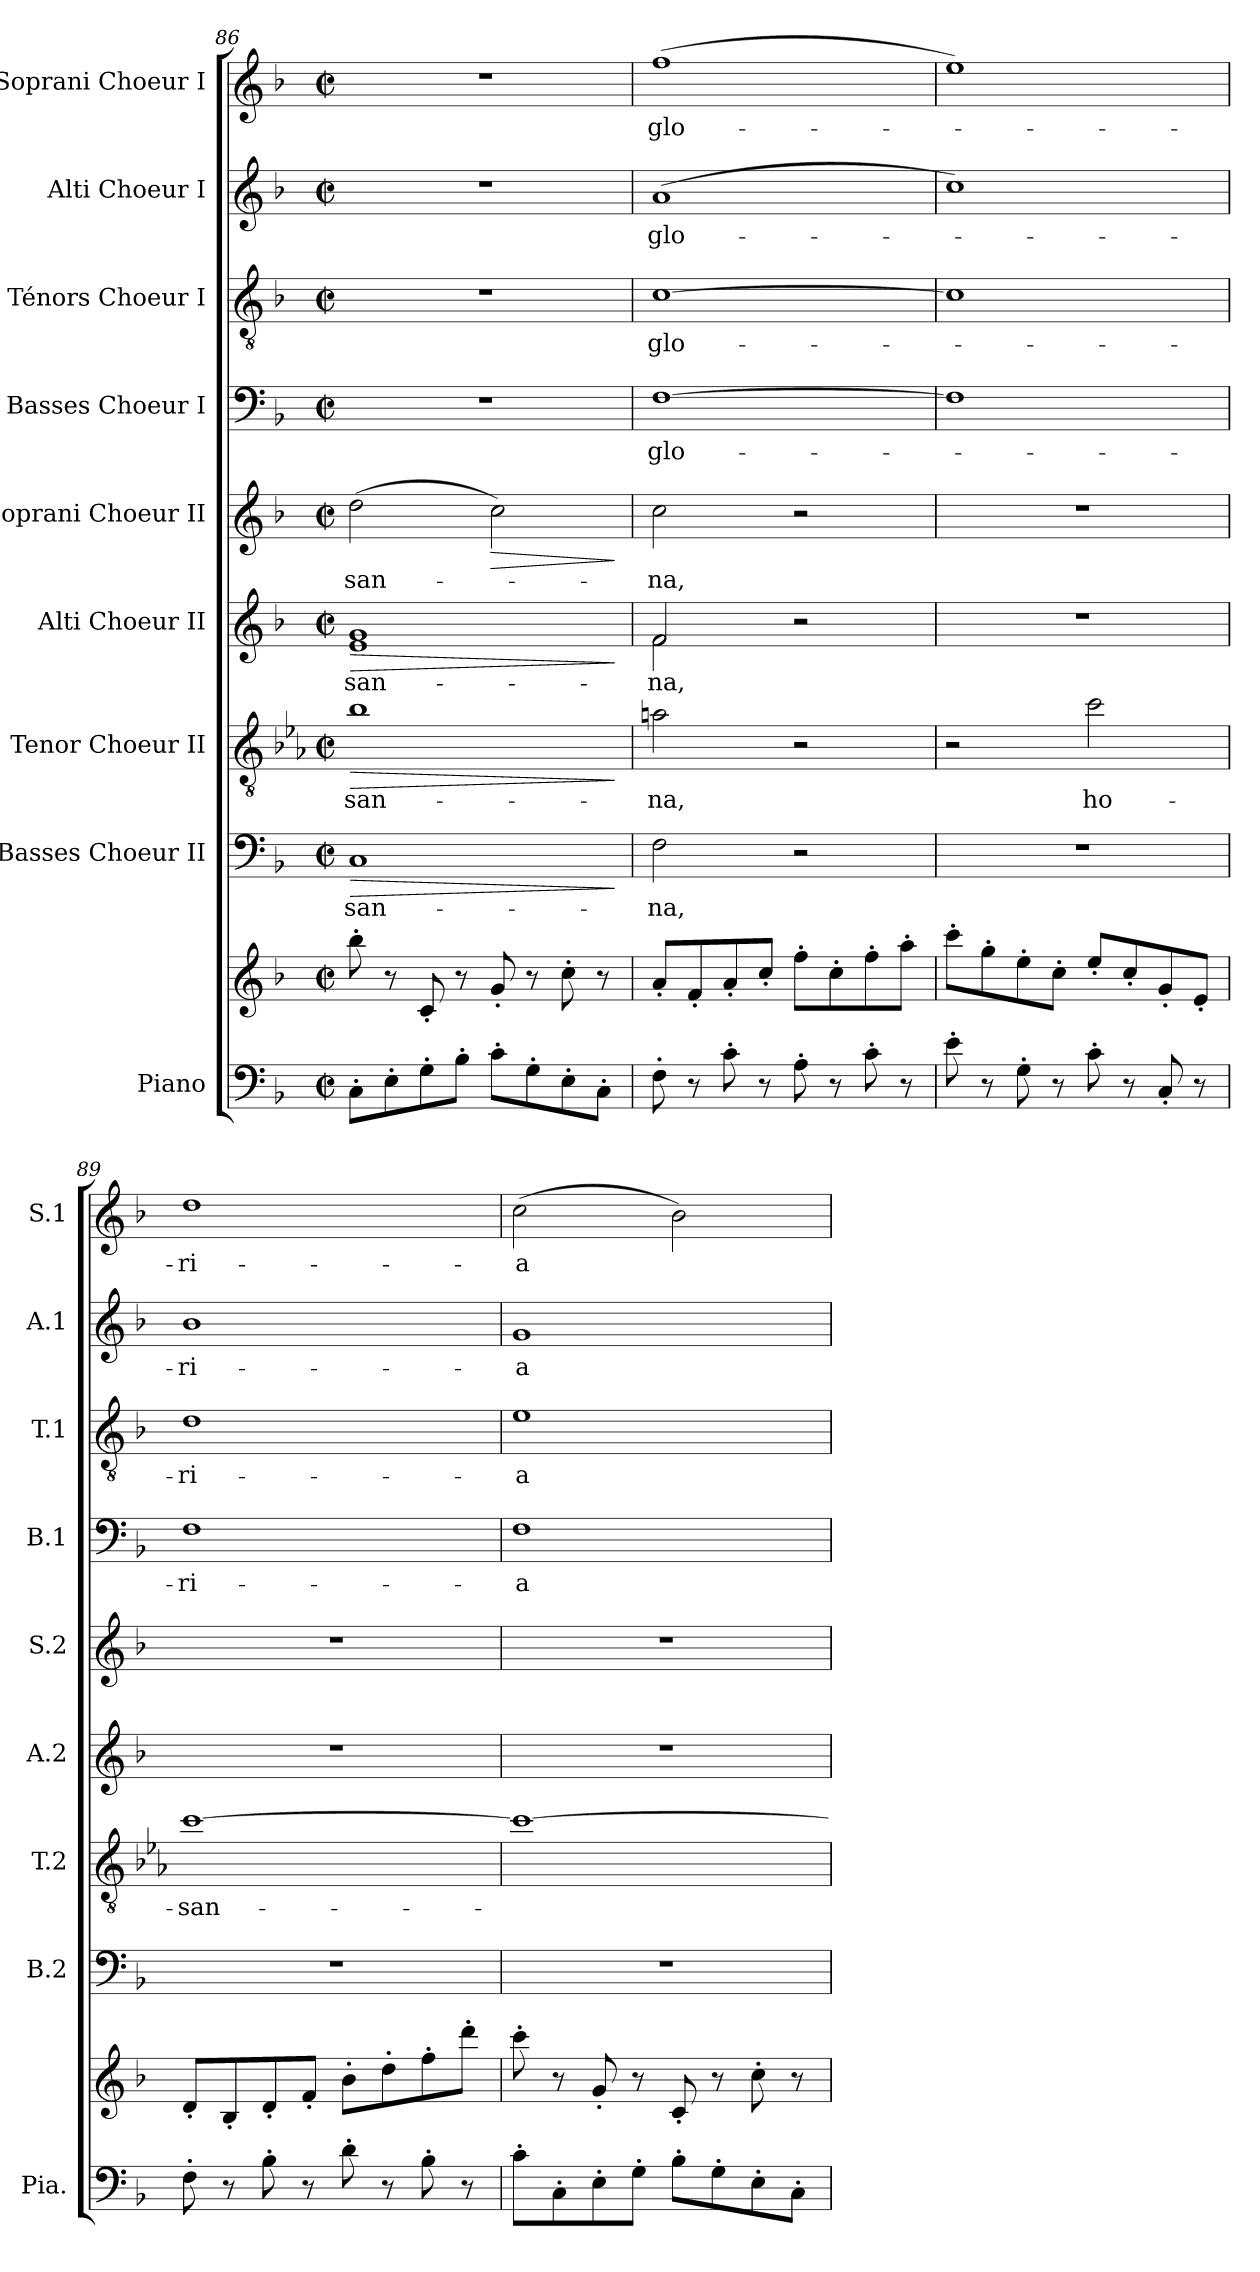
**kern	**kern	**kern	**text	**dynam	**kern	**text	**dynam	**kern	**text	**dynam	**kern	**text	**dynam	**kern	**text	**kern	**text	**kern	**text	**kern	**text
*part9	*part9	*part8	*part8	*part8	*part7	*part7	*part7	*part6	*part6	*part6	*part5	*part5	*part5	*part4	*part4	*part3	*part3	*part2	*part2	*part1	*part1
*staff10	*staff9	*staff8	*staff8	*staff8	*staff7	*staff7	*staff7	*staff6	*staff6	*staff6	*staff5	*staff5	*staff5	*staff4	*staff4	*staff3	*staff3	*staff2	*staff2	*staff1	*staff1
*I"Piano	*	*I"Basses Choeur II	*	*	*I"Tenor Choeur II	*	*	*I"Alti Choeur II	*	*	*I"Soprani Choeur II	*	*	*I"Basses Choeur I	*	*I"Ténors Choeur I	*	*I"Alti Choeur I	*	*I"Soprani Choeur I	*
*I'Pia.	*	*I'B.2	*	*	*I'T.2	*	*	*I'A.2	*	*	*I'S.2	*	*	*I'B.1	*	*I'T.1	*	*I'A.1	*	*I'S.1	*
*clefF4	*clefG2	*clefF4	*	*	*clefGv2	*	*	*clefG2	*	*	*clefG2	*	*	*clefF4	*	*clefGv2	*	*clefG2	*	*clefG2	*
*	*	*	*	*	*ITrd8c14	*	*	*	*	*	*	*	*	*	*	*	*	*	*	*	*
*k[b-]	*k[b-]	*k[b-]	*	*	*k[b-e-a-]	*	*	*k[b-]	*	*	*k[b-]	*	*	*k[b-]	*	*k[b-]	*	*k[b-]	*	*k[b-]	*
*M2/2	*M2/2	*M2/2	*	*	*M2/2	*	*	*M2/2	*	*	*M2/2	*	*	*M2/2	*	*M2/2	*	*M2/2	*	*M2/2	*
*met(c|)	*met(c|)	*met(c|)	*	*	*met(c|)	*	*	*met(c|)	*	*	*met(c|)	*	*	*met(c|)	*	*met(c|)	*	*met(c|)	*	*met(c|)	*
=86	=86	=86	=86	=86	=86	=86	=86	=86	=86	=86	=86	=86	=86	=86	=86	=86	=86	=86	=86	=86	=86
!	!	!	!	!LO:HP:b	!	!	!LO:HP:b	!	!	!LO:HP:b	!	!	!	!	!	!	!	!	!	!	!
*	*	*	*	*	*	*	*	*^	*	*	*	*	*	*	*	*	*	*	*	*	*
8C'\L	8bb-'\	1C	-san-	>	1B-i	-san-	>	1g	1e	-san-	>	(2dd\	-san-	.	1r	.	1r	.	1r	.	1r	.
8E'\	8r	.	.	.	.	.	.	.	.	.	.	.	.	.	.	.	.	.	.	.	.	.
8G'\	8c'/	.	.	.	.	.	.	.	.	.	.	.	.	.	.	.	.	.	.	.	.	.
8B-'\J	8r	.	.	.	.	.	.	.	.	.	.	.	.	.	.	.	.	.	.	.	.	.
!	!	!	!	!	!	!	!	!	!	!	!	!	!	!LO:HP:b	!	!	!	!	!	!	!	!
8c'\L	8g'/	.	.	.	.	.	.	.	.	.	.	2cc\)	.	>	.	.	.	.	.	.	.	.
8G'\	8r	.	.	.	.	.	.	.	.	.	.	.	.	.	.	.	.	.	.	.	.	.
8E'\	8cc'\	.	.	.	.	.	.	.	.	.	.	.	.	.	.	.	.	.	.	.	.	.
8C'\J	8r	.	.	.	.	.	.	.	.	.	.	.	.	.	.	.	.	.	.	.	.	.
*	*	*	*	*	*	*	*	*v	*v	*	*	*	*	*	*	*	*	*	*	*	*	*
.	.	.	.	]	.	.	]	.	.	]	.	.	]	.	.	.	.	.	.	.	.
!!LO:PB:g=z
=87	=87	=87	=87	=87	=87	=87	=87	=87	=87	=87	=87	=87	=87	=87	=87	=87	=87	=87	=87	=87	=87
*	*	*	*	*	*	*	*	*^	*	*	*	*	*	*	*	*	*	*	*	*	*
8F'\	8a'/L	2F\	-na,	.	2Ani\	-na,	.	2f/	2f\	-na,	.	2cc\	-na,	.	[1F	glo-	[1ci	glo-	(>1a	glo-	(1ff	glo-
8r	8f'/	.	.	.	.	.	.	.	.	.	.	.	.	.	.	.	.	.	.	.	.	.
8c'\	8a'/	.	.	.	.	.	.	.	.	.	.	.	.	.	.	.	.	.	.	.	.	.
8r	8cc'/J	.	.	.	.	.	.	.	.	.	.	.	.	.	.	.	.	.	.	.	.	.
8A'\	8ff'\L	2r	.	.	2r	.	.	2r	2ryy	.	.	2r	.	.	.	.	.	.	.	.	.	.
8r	8cc'\	.	.	.	.	.	.	.	.	.	.	.	.	.	.	.	.	.	.	.	.	.
8c'\	8ff'\	.	.	.	.	.	.	.	.	.	.	.	.	.	.	.	.	.	.	.	.	.
8r	8aa'\J	.	.	.	.	.	.	.	.	.	.	.	.	.	.	.	.	.	.	.	.	.
*	*	*	*	*	*	*	*	*v	*v	*	*	*	*	*	*	*	*	*	*	*	*	*
=88	=88	=88	=88	=88	=88	=88	=88	=88	=88	=88	=88	=88	=88	=88	=88	=88	=88	=88	=88	=88	=88
8e'\	8ccc'\L	1r	.	.	2r	.	.	1r	.	.	1r	.	.	1F]	.	1ci]	.	1cc)	.	1ee)	.
8r	8gg'\	.	.	.	.	.	.	.	.	.	.	.	.	.	.	.	.	.	.	.	.
8G'\	8ee'\	.	.	.	.	.	.	.	.	.	.	.	.	.	.	.	.	.	.	.	.
8r	8cc'\J	.	.	.	.	.	.	.	.	.	.	.	.	.	.	.	.	.	.	.	.
8c'\	8ee'/L	.	.	.	2ci\	ho-	.	.	.	.	.	.	.	.	.	.	.	.	.	.	.
8r	8cc'/	.	.	.	.	.	.	.	.	.	.	.	.	.	.	.	.	.	.	.	.
8C'/	8g'/	.	.	.	.	.	.	.	.	.	.	.	.	.	.	.	.	.	.	.	.
8r	8e'/J	.	.	.	.	.	.	.	.	.	.	.	.	.	.	.	.	.	.	.	.
=89	=89	=89	=89	=89	=89	=89	=89	=89	=89	=89	=89	=89	=89	=89	=89	=89	=89	=89	=89	=89	=89
8F'\	8d'/L	1r	.	.	[1ci	-san-	.	1r	.	.	1r	.	.	1F	-ri-	1di	-ri-	1b-	-ri-	1dd	-ri-
8r	8B-'/	.	.	.	.	.	.	.	.	.	.	.	.	.	.	.	.	.	.	.	.
8B-'\	8d'/	.	.	.	.	.	.	.	.	.	.	.	.	.	.	.	.	.	.	.	.
8r	8f'/J	.	.	.	.	.	.	.	.	.	.	.	.	.	.	.	.	.	.	.	.
8d'\	8b-'\L	.	.	.	.	.	.	.	.	.	.	.	.	.	.	.	.	.	.	.	.
8r	8dd'\	.	.	.	.	.	.	.	.	.	.	.	.	.	.	.	.	.	.	.	.
8B-'\	8ff'\	.	.	.	.	.	.	.	.	.	.	.	.	.	.	.	.	.	.	.	.
8r	8ddd'\J	.	.	.	.	.	.	.	.	.	.	.	.	.	.	.	.	.	.	.	.
=90	=90	=90	=90	=90	=90	=90	=90	=90	=90	=90	=90	=90	=90	=90	=90	=90	=90	=90	=90	=90	=90
8c'\L	8ccc'\	1r	.	.	1ci_	.	.	1r	.	.	1r	.	.	1F	-a	1ei	-a	1g	-a	(2cc\	-a
8C'\	8r	.	.	.	.	.	.	.	.	.	.	.	.	.	.	.	.	.	.	.	.
8E'\	8g'/	.	.	.	.	.	.	.	.	.	.	.	.	.	.	.	.	.	.	.	.
8G'\J	8r	.	.	.	.	.	.	.	.	.	.	.	.	.	.	.	.	.	.	.	.
8B-'\L	8c'/	.	.	.	.	.	.	.	.	.	.	.	.	.	.	.	.	.	.	2b-\)	.
8G'\	8r	.	.	.	.	.	.	.	.	.	.	.	.	.	.	.	.	.	.	.	.
8E'\	8cc'\	.	.	.	.	.	.	.	.	.	.	.	.	.	.	.	.	.	.	.	.
8C'\J	8r	.	.	.	.	.	.	.	.	.	.	.	.	.	.	.	.	.	.	.	.
=	=	=	=	=	=	=	=	=	=	=	=	=	=	=	=	=	=	=	=	=	=
*-	*-	*-	*-	*-	*-	*-	*-	*-	*-	*-	*-	*-	*-	*-	*-	*-	*-	*-	*-	*-	*-
